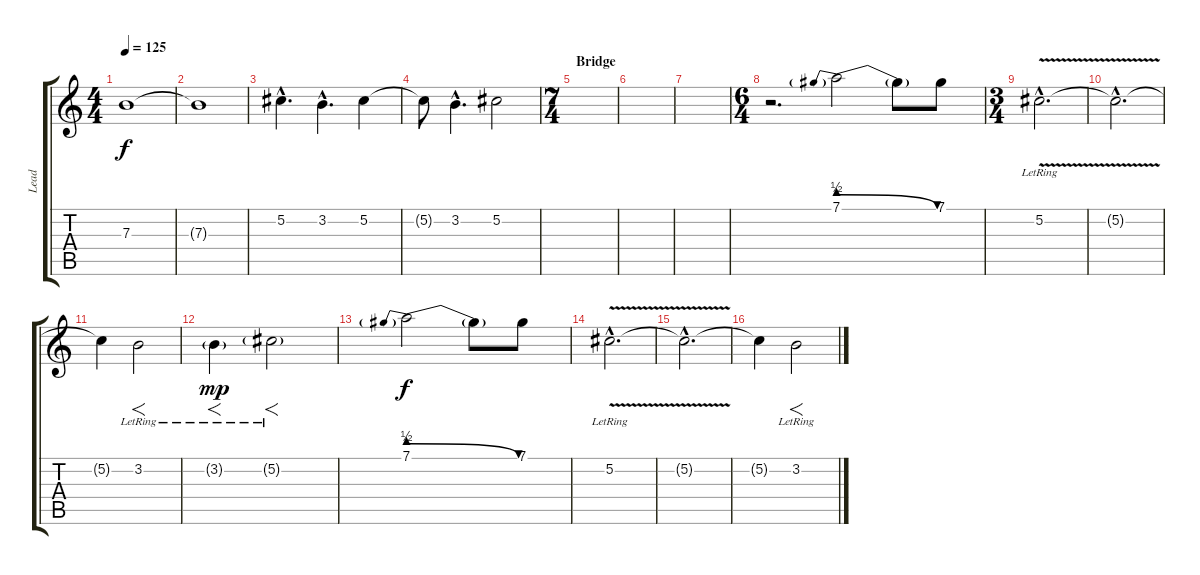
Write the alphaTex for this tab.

\track ("Lead" "Lead") {instrument overdrivenguitar}
\staff {score tabs}
\tuning (Db4 Ab3 E3 B2 Gb2 Db2) {hide}
\ts (4 4)
\tempo 125
\clef g2
\ks c
7.3.1{dy f} |
7.3{t}.1 |
5.2{hac}.4{d} 3.2{hac}.4{d} 5.2.4 |
5.2{t}.8 3.2{hac}.4{d} 5.2.2 |
\ts (7 4)
\section ("" "Bridge")
|
|
|
\ts (6 4)
r.2{d volume 12} 7.1{be (prebendrelease 0 2 60 0)}.2 7.1{t}.8 7.1.8 |
\ts (3 4)
5.2{v hac lr}.2{d volume 0} |
5.2{hac t}.2{d} |
5.2{t}.4 3.2{lr}.2{f volume 12} |
3.2{g lr}.4{f dy mp} 5.2{g lr}.2{f} |
7.1{be (prebendrelease 0 2 60 0)}.2{dy f} 7.1{t}.8 7.1.8 |
5.2{v hac lr}.2{d volume 0} |
5.2{hac t}.2{d} |
5.2{t}.4 3.2{lr}.2{f volume 12}
